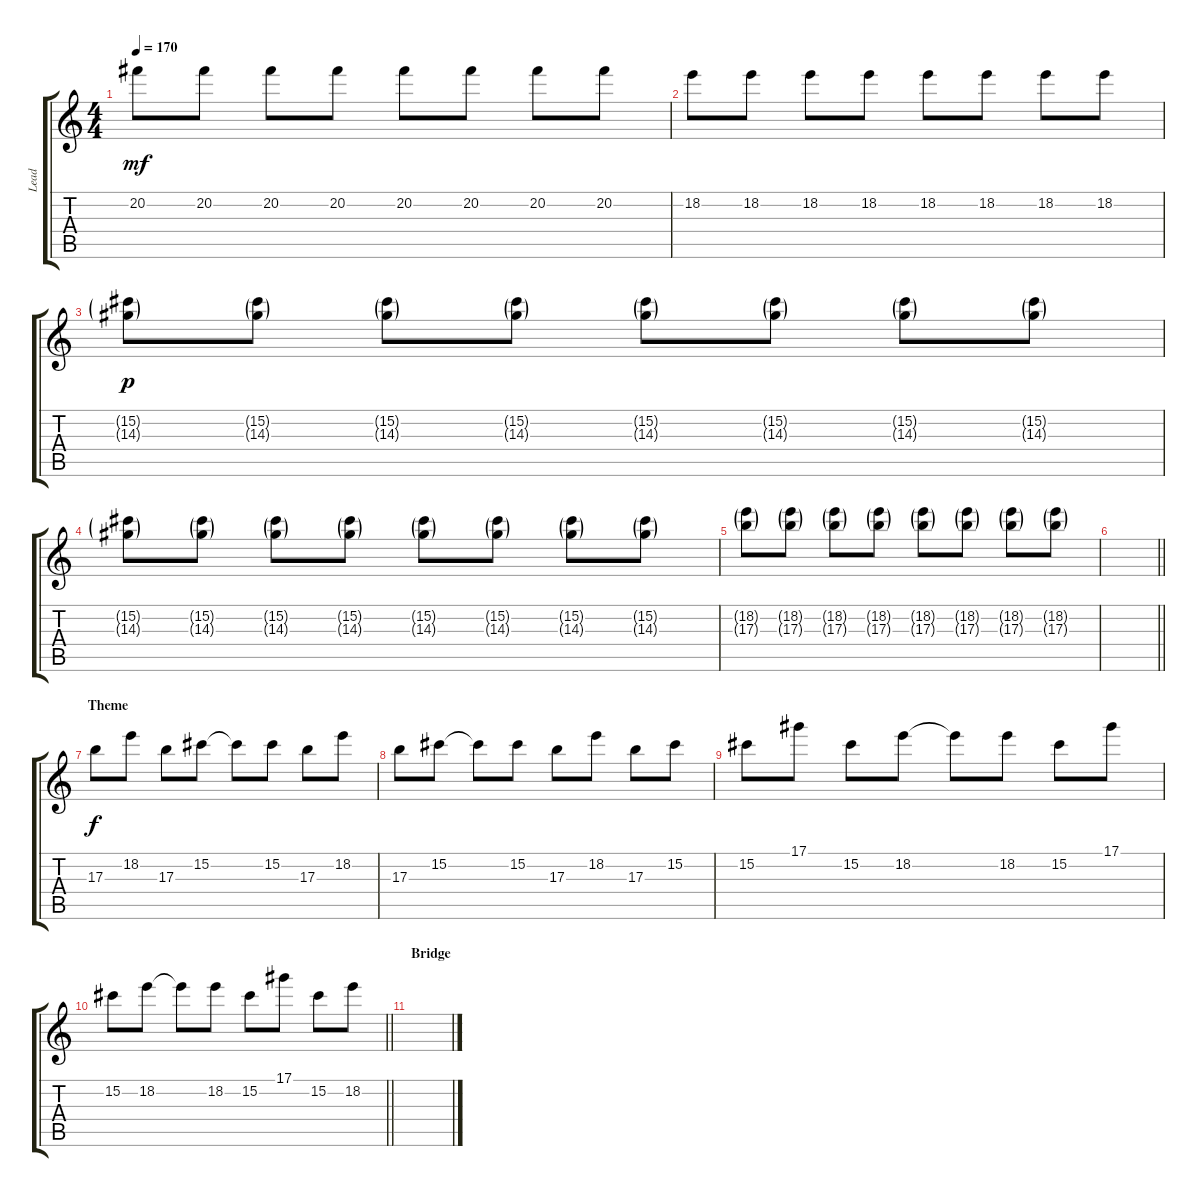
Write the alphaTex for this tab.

\track ("Lead" "Lead") {instrument overdrivenguitar}
\staff {score tabs}
\tuning (Eb4 Bb3 Gb3 Db3 Ab2 Db2) {hide}
\ts (4 4)
\tempo 170
\clef g2
\ks c
20.2.8{dy mf} 20.2.8 20.2.8 20.2.8 20.2.8 20.2.8 20.2.8 20.2.8 |
18.2.8 18.2.8 18.2.8 18.2.8 18.2.8 18.2.8 18.2.8 18.2.8 |
(15.2{g} 14.3{g}).8{dy p} (15.2{g} 14.3{g}).8 (15.2{g} 14.3{g}).8 (15.2{g} 14.3{g}).8 (15.2{g} 14.3{g}).8 (15.2{g} 14.3{g}).8 (15.2{g} 14.3{g}).8 (15.2{g} 14.3{g}).8 |
(15.2{g} 14.3{g}).8 (15.2{g} 14.3{g}).8 (15.2{g} 14.3{g}).8 (15.2{g} 14.3{g}).8 (15.2{g} 14.3{g}).8 (15.2{g} 14.3{g}).8 (15.2{g} 14.3{g}).8 (15.2{g} 14.3{g}).8 |
(18.2{g} 17.3{g}).8 (18.2{g} 17.3{g}).8 (18.2{g} 17.3{g}).8 (18.2{g} 17.3{g}).8 (18.2{g} 17.3{g}).8 (18.2{g} 17.3{g}).8 (18.2{g} 17.3{g}).8 (18.2{g} 17.3{g}).8 |
\barLineRight lightlight
|
\section ("" "Theme")
17.3.8{dy f} 18.2.8 17.3.8 15.2.8 15.2{t}.8 15.2.8 17.3.8 18.2.8 |
17.3.8 15.2.8 15.2{t}.8 15.2.8 17.3.8 18.2.8 17.3.8 15.2.8 |
15.2.8 17.1.8 15.2.8 18.2.8 18.2{t}.8 18.2.8 15.2.8 17.1.8 |
\barLineRight lightlight
15.2.8 18.2.8 18.2{t}.8 18.2.8 15.2.8 17.1.8 15.2.8 18.2.8 |
\section ("" "Bridge")
